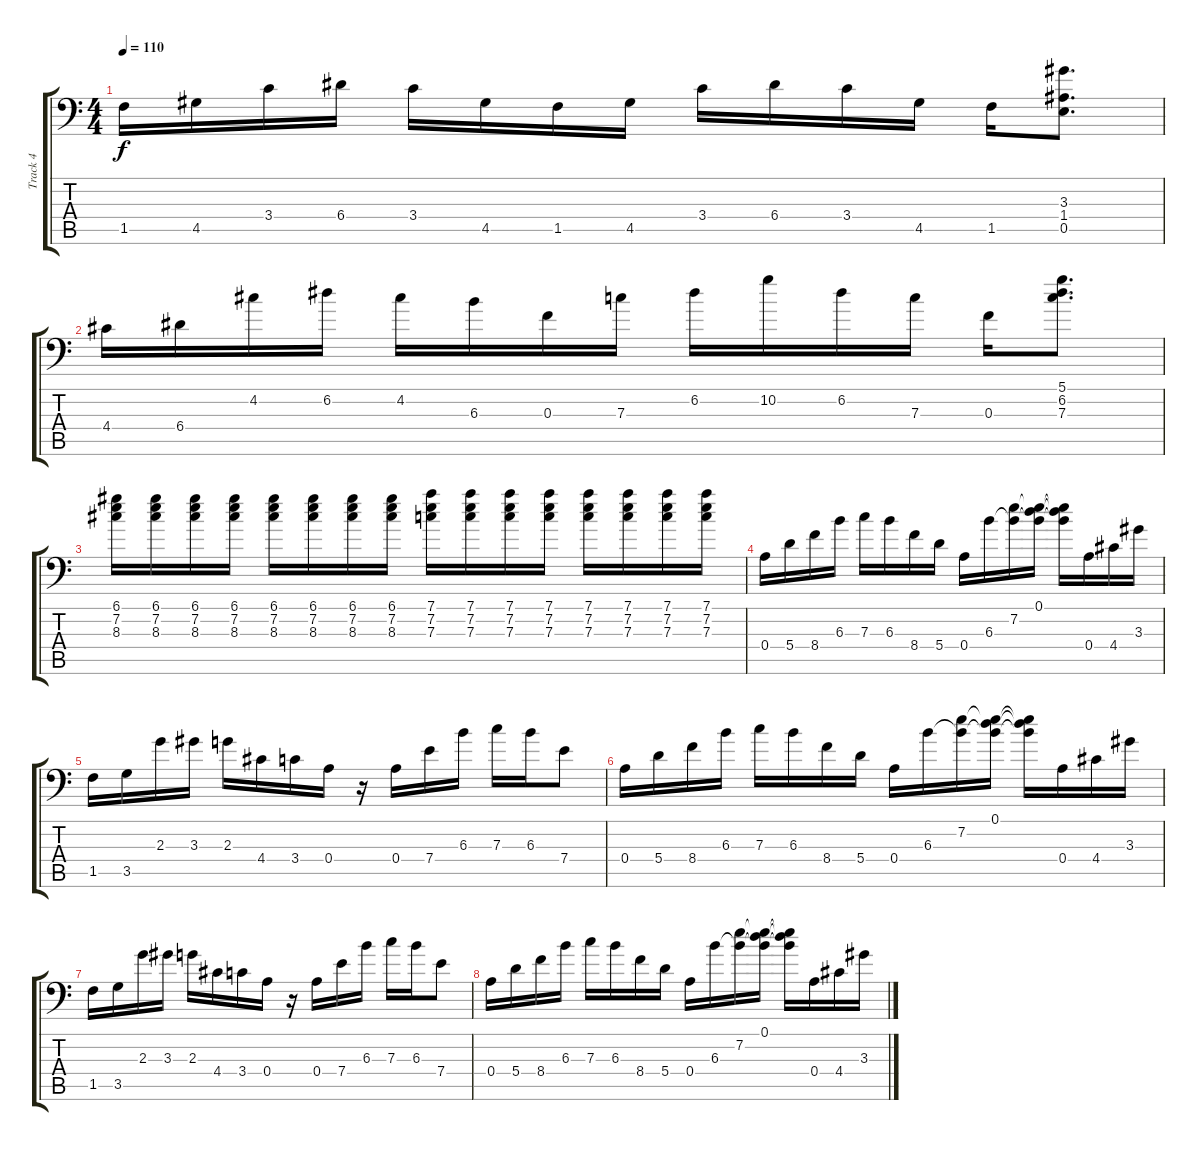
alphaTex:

\track ("Track 4" "Track 4") {instrument distortionguitar}
\staff {score tabs}
\tuning (D4 A3 F3 A2 E2 A1) {hide}
\ts (4 4)
\tempo 110
\clef f4
\ks c
1.5.16{dy f} 4.5.16 3.4.16 6.4.16 3.4.16 4.5.16 1.5.16 4.5.16 3.4.16 6.4.16 3.4.16 4.5.16 1.5.16 (3.3 1.4 0.5).8{d} |
4.4.16 6.4.16 4.2.16 6.2.16 4.2.16 6.3.16 0.3.16 7.3.16 6.2.16 10.2.16 6.2.16 7.3.16 0.3.16 (5.1 6.2 7.3).8{d} |
(6.1 7.2 8.3).16 (6.1 7.2 8.3).16 (6.1 7.2 8.3).16 (6.1 7.2 8.3).16 (6.1 7.2 8.3).16 (6.1 7.2 8.3).16 (6.1 7.2 8.3).16 (6.1 7.2 8.3).16 (7.1 7.2 7.3).16 (7.1 7.2 7.3).16 (7.1 7.2 7.3).16 (7.1 7.2 7.3).16 (7.1 7.2 7.3).16 (7.1 7.2 7.3).16 (7.1 7.2 7.3).16 (7.1 7.2 7.3).16 |
0.4.16 5.4.16 8.4.16 6.3.16 7.3.16 6.3.16 8.4.16 5.4.16 0.4.16 6.3.16 (7.2 6.3{t}).16 (0.1 7.2{t} 6.3{t}).16 (0.1{t} 7.2{t} 6.3{t}).16 0.4.16 4.4.16 3.3.16 |
1.5.16 3.5.16 2.3.16 3.3.16 2.3.16 4.4.16 3.4.16 0.4.16 r.16 0.4.16 7.4.16 6.3.16 7.3.16 6.3.16 7.4.8 |
0.4.16 5.4.16 8.4.16 6.3.16 7.3.16 6.3.16 8.4.16 5.4.16 0.4.16 6.3.16 (7.2 6.3{t}).16 (0.1 7.2{t} 6.3{t}).16 (0.1{t} 7.2{t} 6.3{t}).16 0.4.16 4.4.16 3.3.16 |
1.5.16 3.5.16 2.3.16 3.3.16 2.3.16 4.4.16 3.4.16 0.4.16 r.16 0.4.16 7.4.16 6.3.16 7.3.16 6.3.16 7.4.8 |
0.4.16 5.4.16 8.4.16 6.3.16 7.3.16 6.3.16 8.4.16 5.4.16 0.4.16 6.3.16 (7.2 6.3{t}).16 (0.1 7.2{t} 6.3{t}).16 (0.1{t} 7.2{t} 6.3{t}).16 0.4.16 4.4.16 3.3.16
